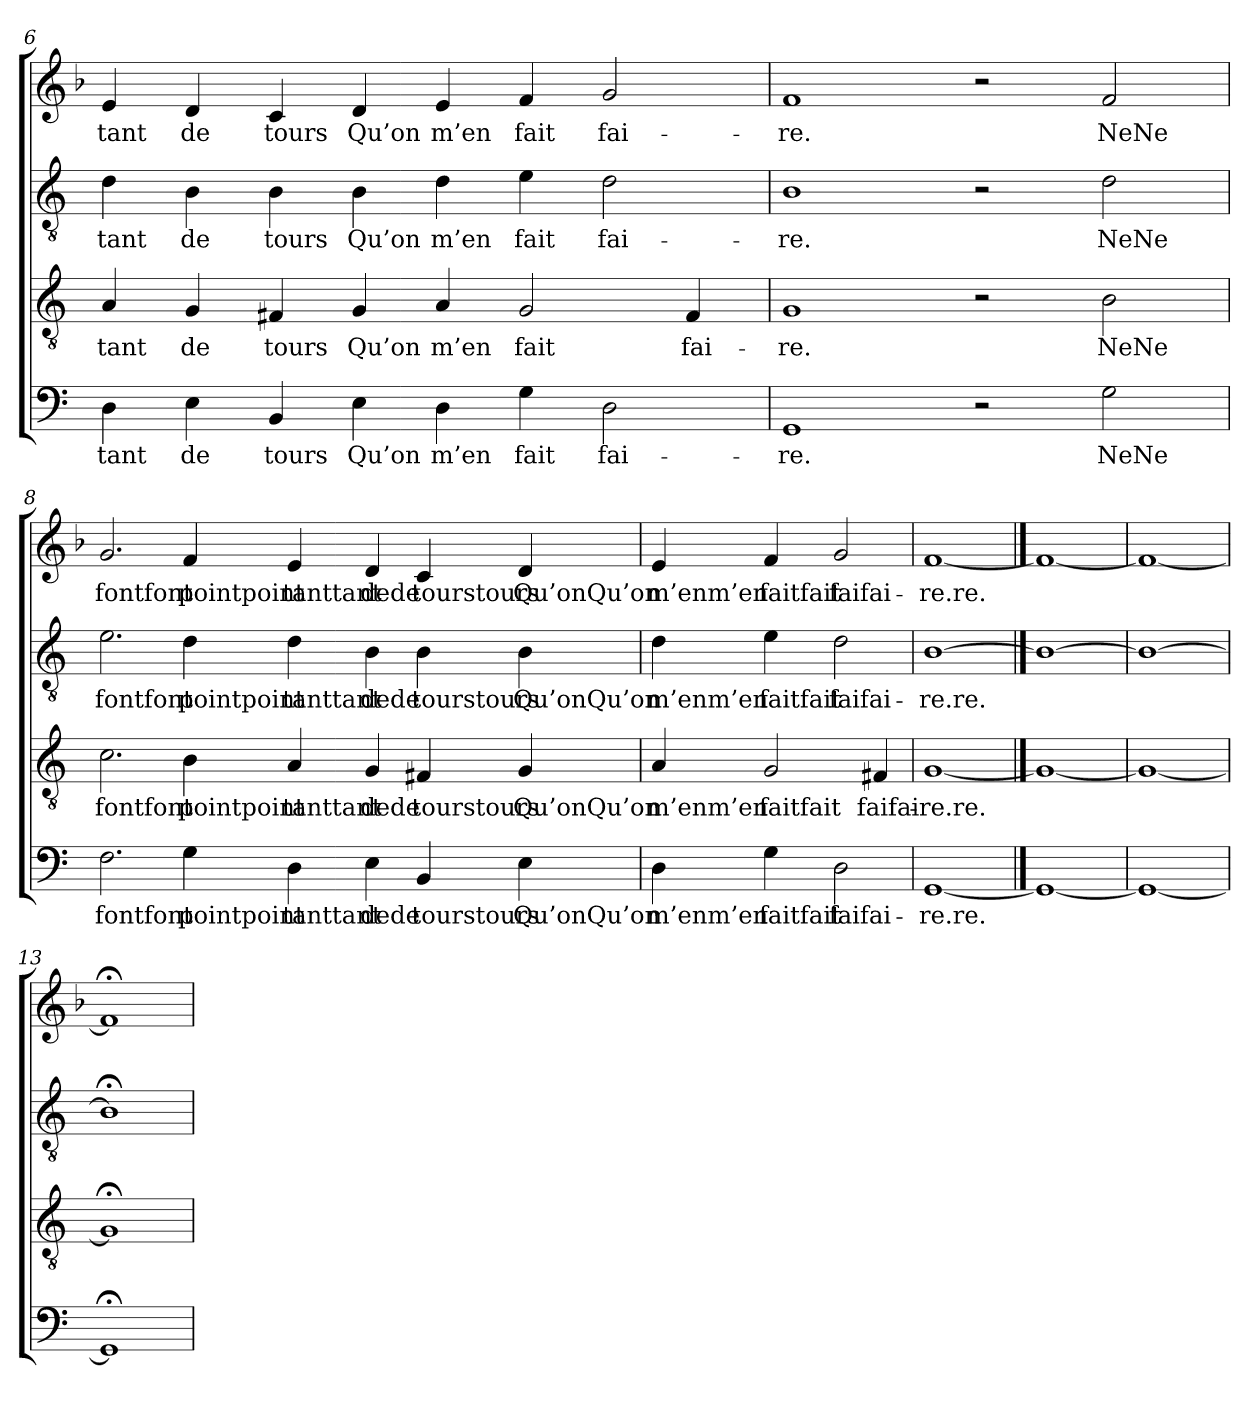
**kern	**text	**kern	**text	**kern	**text	**kern	**text
*part4	*part4	*part3	*part3	*part2	*part2	*part1	*part1
*staff4	*staff4	*staff3	*staff3	*staff2	*staff2	*staff1	*staff1
*clefF4	*	*clefGv2	*	*clefGv2	*	*clefG2	*
*k[]	*	*k[]	*	*k[]	*	*k[b-]	*
=6	=6	=6	=6	=6	=6	=6	=6
4D	tant	4A	tant	4d	tant	4e	tant
4E	de	4G	de	4B	de	4d	de
4BB	tours	4F#X	tours	4B	tours	4c	tours
4E	Qu’on	4G	Qu’on	4B	Qu’on	4d	Qu’on
4D	m’en	4A	m’en	4d	m’en	4e	m’en
4G	fait	2G	fait	4e	fait	4f	fait
2D	fai-	.	.	2d	fai-	2g	fai-
.	.	4F#	fai-	.	.	.	.
!!LO:LB:g=z
=7	=7	=7	=7	=7	=7	=7	=7
1GG	-re.	1G	-re.	1B	-re.	1f	-re.
2r	.	2r	.	2r	.	2r	.
2G	NeNe	2B	NeNe	2d	NeNe	2f	NeNe
=8	=8	=8	=8	=8	=8	=8	=8
2.F	fontfont	2.c	fontfont	2.e	fontfont	2.g	fontfont
4G	pointpoint	4B	pointpoint	4d	pointpoint	4f	pointpoint
4D	tanttant	4A	tanttant	4d	tanttant	4e	tanttant
4E	dede	4G	dede	4B	dede	4d	dede
4BB	tourstours	4F#X	tourstours	4B	tourstours	4c	tourstours
4E	Qu’onQu’on	4G	Qu’onQu’on	4B	Qu’onQu’on	4d	Qu’onQu’on
=9	=9	=9	=9	=9	=9	=9	=9
4D	m’enm’en	4A	m’enm’en	4d	m’enm’en	4e	m’enm’en
4G	faitfait	2G	faitfait	4e	faitfait	4f	faitfait
2D	faifai-	.	.	2d	faifai-	2g	faifai-
.	.	4F#X	faifai-	.	.	.	.
=10	=10	=10	=10	=10	=10	=10	=10
[1GG	-re.re.	[1G	-re.re.	[1B	-re.re.	[1f	-re.re.
==11	==11	==11	==11	==11	==11	==11	==11
1GG_	.	1G_	.	1B_	.	1f_	.
=12	=12	=12	=12	=12	=12	=12	=12
1GG_	.	1G_	.	1B_	.	1f_	.
=13	=13	=13	=13	=13	=13	=13	=13
1GG;<]	.	1G;<]	.	1B;<]	.	1f;<]	.
=	=	=	=	=	=	=	=
*-	*-	*-	*-	*-	*-	*-	*-
